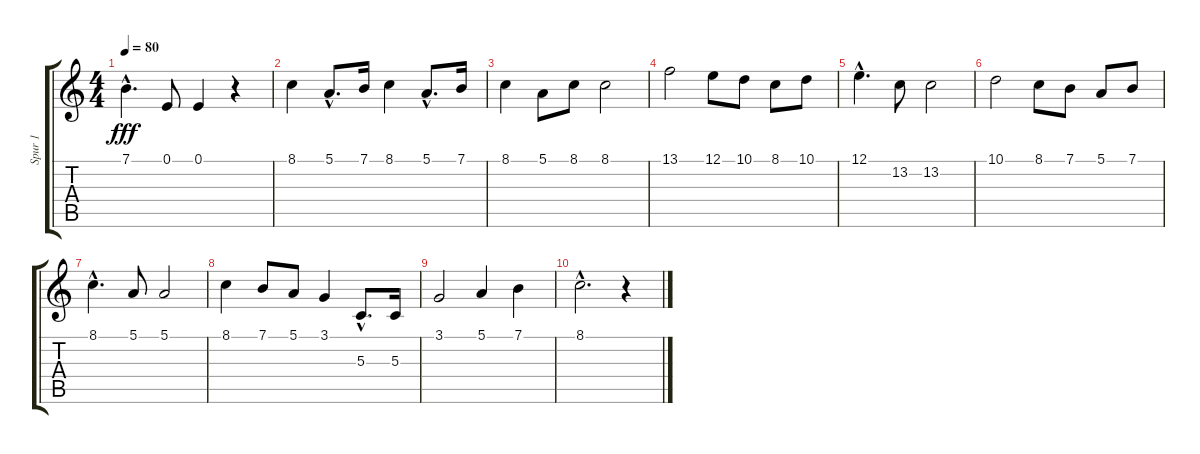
\track ("Spur 1" "Spur 1") {instrument acousticgrandpiano}
\staff {score tabs}
\tuning (E4 B3 G3 D3 A2 E2) {hide}
\ts (4 4)
\tempo 80
\clef g2
\ks c
7.1{hac}.4{d dy fff} 0.1.8 0.1.4 r.4 |
8.1.4 5.1{hac}.8{d} 7.1.16 8.1.4 5.1{hac}.8{d} 7.1.16 |
8.1.4 5.1.8 8.1.8 8.1.2 |
13.1.2 12.1.8 10.1.8 8.1.8 10.1.8 |
12.1{hac}.4{d} 13.2.8 13.2.2 |
10.1.2 8.1.8 7.1.8 5.1.8 7.1.8 |
8.1{hac}.4{d} 5.1.8 5.1.2 |
8.1.4 7.1.8 5.1.8 3.1.4 5.3{hac}.8{d} 5.3.16 |
3.1.2 5.1.4 7.1.4 |
8.1{hac}.2{d} r.4
